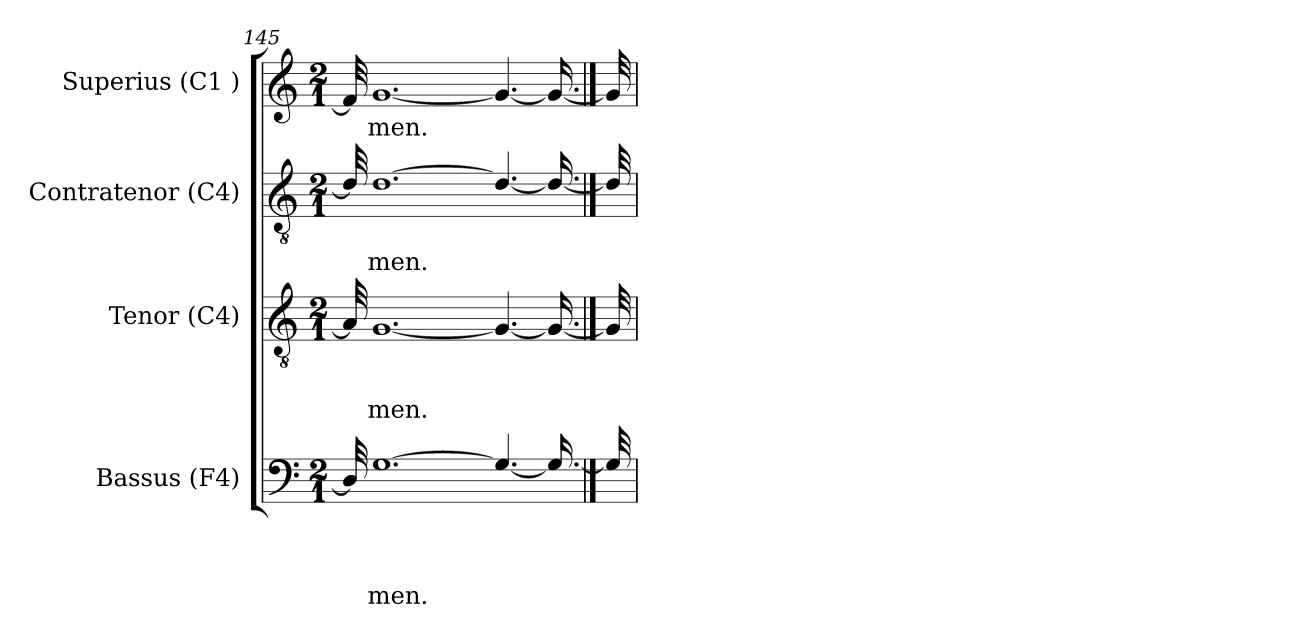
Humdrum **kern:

**kern	**text	**text	**text	**text	**kern	**text	**text	**text	**kern	**text	**text	**kern	**text
*part4	*part4	*part4	*part4	*part4	*part3	*part3	*part3	*part3	*part2	*part2	*part2	*part1	*part1
*staff4	*staff4	*staff4	*staff4	*staff4	*staff3	*staff3	*staff3	*staff3	*staff2	*staff2	*staff2	*staff1	*staff1
*I"Bassus (F4)	*	*	*	*	*I"Tenor (C4)	*	*	*	*I"Contratenor (C4)	*	*	*I"Superius (C1 )	*
*I'B.	*	*	*	*	*I'T.	*	*	*	*I'C.	*	*	*I'S.	*
*clefF4	*	*	*	*	*clefGv2	*	*	*	*clefGv2	*	*	*clefG2	*
*k[]	*	*	*	*	*k[]	*	*	*	*k[]	*	*	*k[]	*
*C:	*	*	*	*	*C:	*	*	*	*C:	*	*	*C:	*
*M2/1	*	*	*	*	*M2/1	*	*	*	*M2/1	*	*	*M2/1	*
=145	=145	=145	=145	=145	=145	=145	=145	=145	=145	=145	=145	=145	=145
32D/]	.	.	.	.	32A/]	.	.	.	32d/]	.	.	32f/]	.
!	!	!	!	!LO:LY:b	!	!	!	!LO:LY:b	!	!	!LO:LY:b	!	!LO:LY:b
[<1.G	.	.	.	-men.	[<1.G	.	.	-men.	[<1.d	.	-men.	[<1.g	-men.
4.G/_	.	.	.	.	4.G/_	.	.	.	4.d/_	.	.	4.g/_	.
16.G/_	.	.	.	.	16.G/_	.	.	.	16.d/_	.	.	16.g/_	.
==146	==146	==146	==146	==146	==146	==146	==146	==146	==146	==146	==146	==146	==146
32G/]	.	.	.	.	32G/]	.	.	.	32d/]	.	.	32g/]	.
=	=	=	=	=	=	=	=	=	=	=	=	=	=
*-	*-	*-	*-	*-	*-	*-	*-	*-	*-	*-	*-	*-	*-
